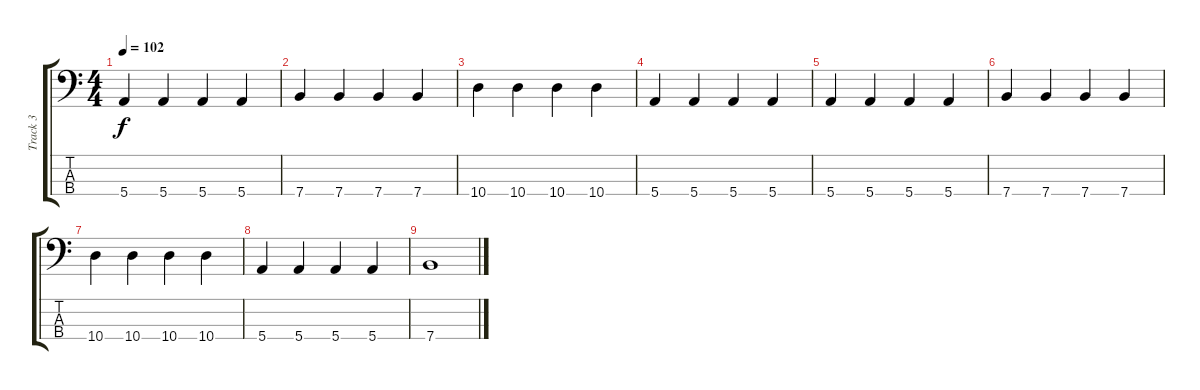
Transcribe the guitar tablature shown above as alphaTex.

\track ("Track 3" "Track 3") {instrument electricbassfinger}
\staff {score tabs}
\tuning (G2 D2 A1 E1) {hide}
\ts (4 4)
\tempo 102
\clef f4
\ks c
5.4.4{dy f} 5.4.4 5.4.4 5.4.4 |
7.4.4 7.4.4 7.4.4 7.4.4 |
10.4.4 10.4.4 10.4.4 10.4.4 |
5.4.4 5.4.4 5.4.4 5.4.4 |
5.4.4 5.4.4 5.4.4 5.4.4 |
7.4.4 7.4.4 7.4.4 7.4.4 |
10.4.4 10.4.4 10.4.4 10.4.4 |
5.4.4 5.4.4 5.4.4 5.4.4 |
7.4.1
